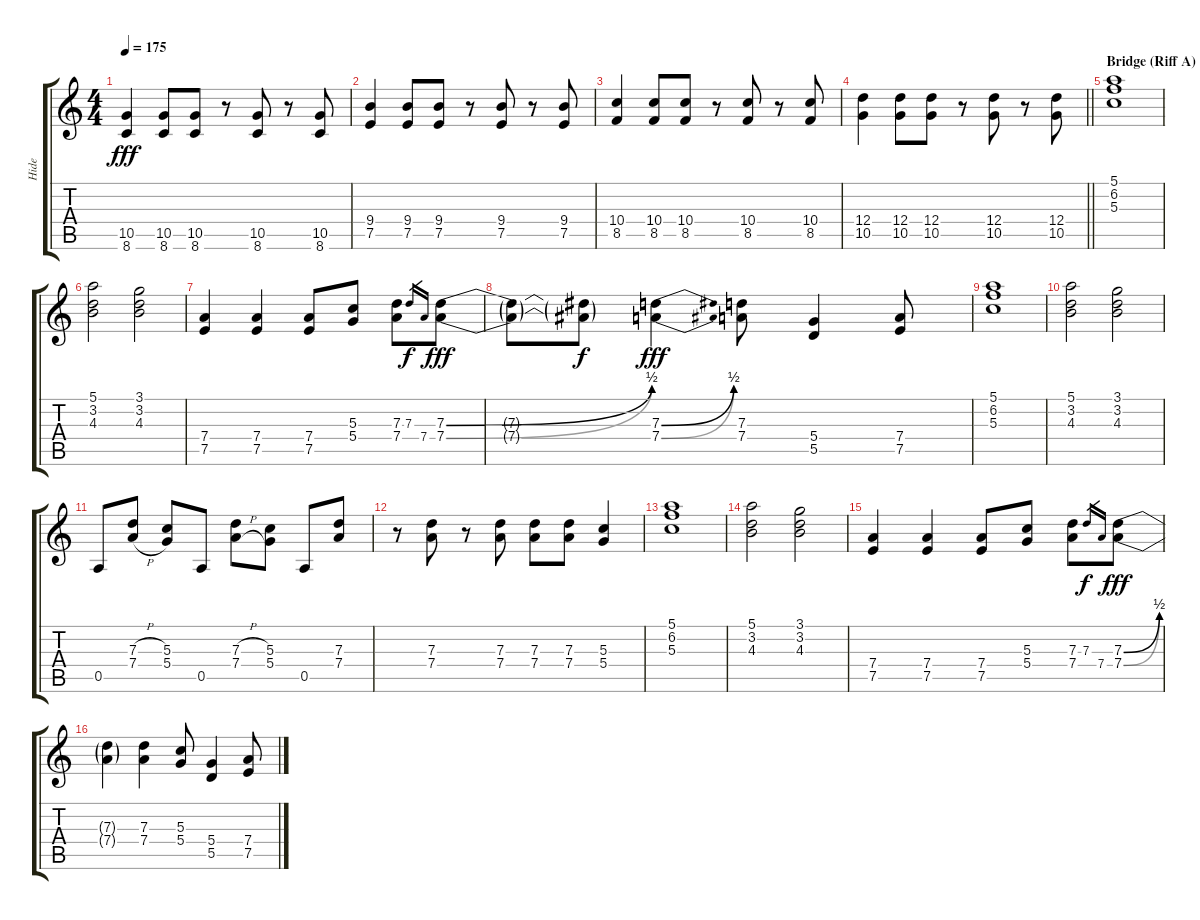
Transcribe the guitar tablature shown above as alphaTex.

\track ("Hide" "Hide") {instrument distortionguitar}
\staff {score tabs}
\tuning (E4 B3 G3 D3 A2 E2) {hide}
\ts (4 4)
\tempo 175
\clef g2
\ks c
(10.5 8.6).4{dy fff} (10.5 8.6).8 (10.5 8.6).8 r.8 (10.5 8.6).8 r.8 (10.5 8.6).8 |
(9.4 7.5).4 (9.4 7.5).8 (9.4 7.5).8 r.8 (9.4 7.5).8 r.8 (9.4 7.5).8 |
(10.4 8.5).4 (10.4 8.5).8 (10.4 8.5).8 r.8 (10.4 8.5).8 r.8 (10.4 8.5).8 |
\barLineRight lightlight
(12.4 10.5).4 (12.4 10.5).8 (12.4 10.5).8 r.8 (12.4 10.5).8 r.8 (12.4 10.5).8 |
\section ("" "Bridge (Riff A)")
(5.1 6.2 5.3).1 |
(5.1 3.2 4.3).2 (3.1 3.2 4.3).2 |
(7.4 7.5).4 (7.4 7.5).4 (7.4 7.5).8 (5.3 5.4).8 (7.3 7.4).8 7.3.16{gr dy f} 7.4.16{gr} (7.3{be (bend 0 0 60 2)} 7.4{be (bend 0 0 60 2)}).8{dy fff} |
(7.3{t} 7.4{t}).8 (7.3{t} 7.4{t}).8{dy f} (7.3{be (bend 0 0 60 2)} 7.4{be (bend 0 0 60 2)}).4{dy fff} (7.3 7.4).8 (5.4 5.5).4 (7.4 7.5).8 |
(5.1 6.2 5.3).1 |
(5.1 3.2 4.3).2 (3.1 3.2 4.3).2 |
0.5.8 (7.3{h} 7.4{h}).8 (5.3 5.4).8 0.5.8 (7.3{h} 7.4{h}).8 (5.3 5.4).8 0.5.8 (7.3 7.4).8 |
r.8 (7.3 7.4).8 r.8 (7.3 7.4).8 (7.3 7.4).8 (7.3 7.4).8 (5.3 5.4).4 |
(5.1 6.2 5.3).1 |
(5.1 3.2 4.3).2 (3.1 3.2 4.3).2 |
(7.4 7.5).4 (7.4 7.5).4 (7.4 7.5).8 (5.3 5.4).8 (7.3 7.4).8 7.3.16{gr dy f} 7.4.16{gr} (7.3{be (bend 0 0 60 2)} 7.4{be (bend 0 0 60 2)}).8{dy fff} |
(7.3{t} 7.4{t}).4 (7.3 7.4).4 (5.3 5.4).8 (5.4 5.5).4 (7.4 7.5).8
